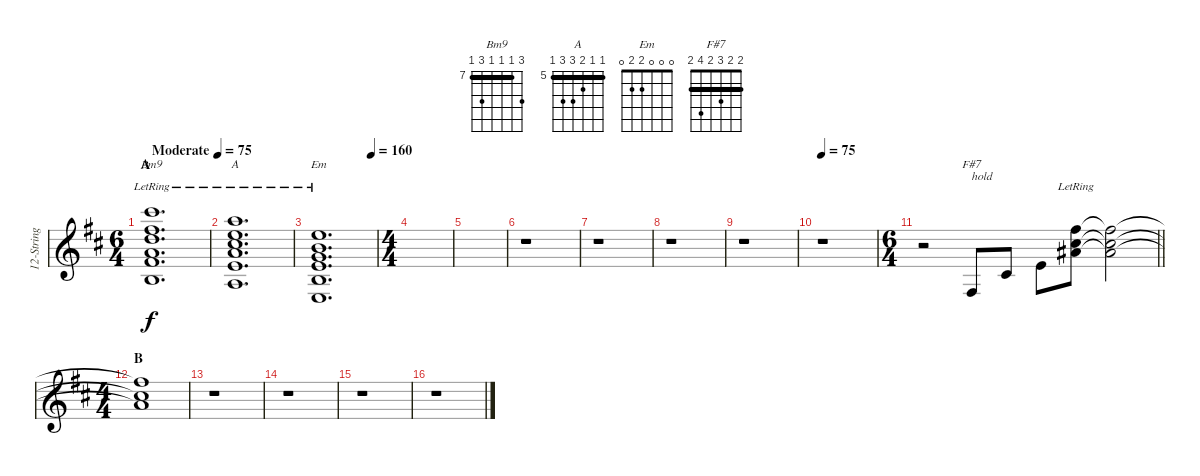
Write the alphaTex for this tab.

\track ("12-String Guitar" "12-String ") {instrument acousticguitarsteel}
\staff {score}
\tuning (E4 B3 G3 D3 A2 E2) {hide}
\chord ("Bm9" 9 7 7 7 9 7) {firstfret 7 barre 7}
\chord ("A" 5 5 6 7 7 5) {firstfret 5 barre 5}
\chord ("Em" 0 0 0 2 2 0)
\chord ("F#7" 2 2 3 2 4 2) {barre 2}
\ts (6 4)
\section ("" "A")
\tempo (75 "Moderate")
\clef g2
\ks d
(9.1 7.2 7.3{lr} 7.4 9.5 7.6).1{d bd 120 ch "Bm9" dy f instrument acousticguitarsteel} |
(5.1{lr} 5.2 6.3 7.4 7.5 5.6).1{d bd 120 ch "A"} |
\tempo (160 0.9166666666666666)
(0.1{lr} 0.2 0.3 2.4 2.5 0.6).1{d bu 120 ch "Em"} |
\ts (4 4)
|
|
r.1 |
r.1 |
r.1 |
r.1 |
\tempo 75
r.1 |
\ts (6 4)
\barLineRight lightlight
r.2 2.6.8{ch "F#7" txt "hold"} 4.5.8 2.4.8 (2.1{lr} 2.2 3.3).8{bd 240} (2.1{t} 2.2{t} 3.3{t}).2 |
\ts (4 4)
\section ("" "B")
(2.1{t} 2.2{t} 3.3{t}).1 |
r.1 |
r.1 |
r.1 |
r.1
